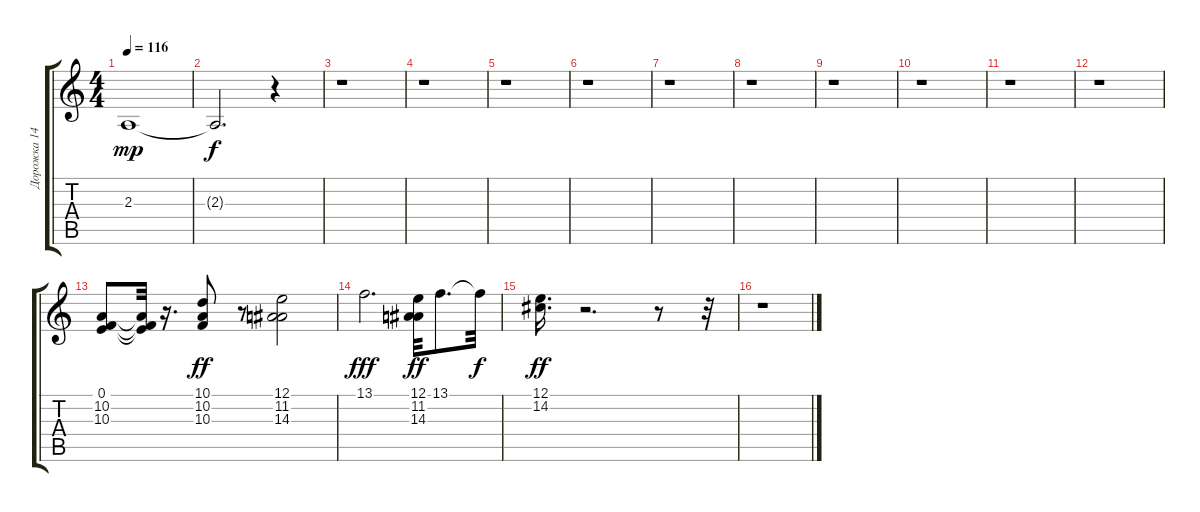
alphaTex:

\track ("Дорожка 14" "Дорожка 14") {instrument pad2warm}
\staff {score tabs}
\tuning (E4 B3 G3 D3 A2 E2) {hide}
\ts (4 4)
\tempo 116
\clef g2
\ks c
2.3.1{dy mp} |
2.3{t}.2{d dy f} r.4 |
r.1 |
r.1 |
r.1 |
r.1 |
r.1 |
r.1 |
r.1 |
r.1 |
r.1 |
r.1 |
(0.1 10.2 10.3).8{volume 16 balance 8 instrument accordion} (0.1{t} 10.2{t} 10.3{t}).32 r.16{d} (10.1 10.2 10.3).8{dy ff} r.8 (12.1 11.2 14.3).2 |
13.1.2{d dy fff} (12.1 11.2 14.3).32{dy ff} 13.1.8{d} 13.1{t}.32{dy f} |
(12.1 14.2).16{d dy ff} r.2{d} r.8 r.32 |
r.1
